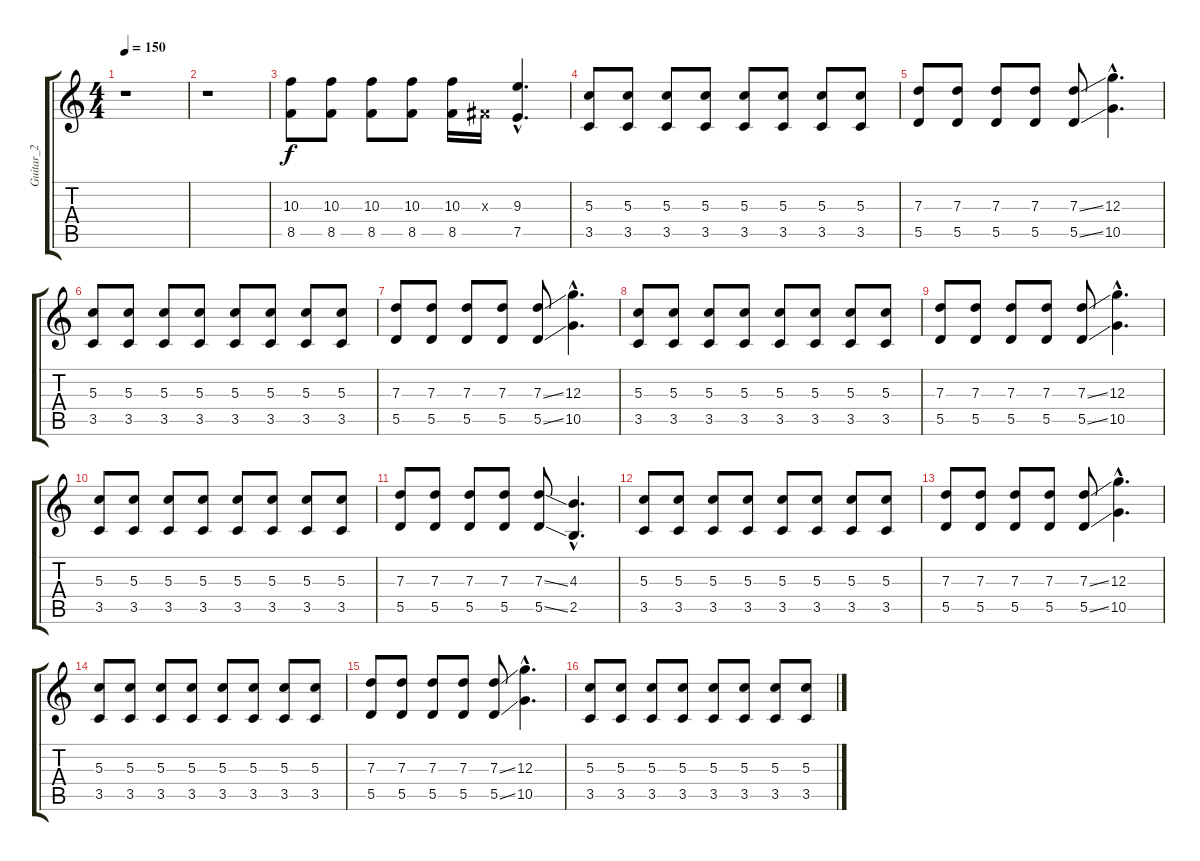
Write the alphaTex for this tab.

\track ("Guitar_2" "Guitar_2") {instrument distortionguitar}
\staff {score tabs}
\tuning (E4 B3 G3 D3 A2 E2) {hide}
\ts (4 4)
\tempo 150
\clef g2
\ks c
r.1{dy f} |
r.1 |
(10.3 8.5).8 (10.3 8.5).8 (10.3 8.5).8 (10.3 8.5).8 (10.3 8.5).16 -1.3{x}.16 (9.3{hac} 7.5{hac}).4{d} |
(5.3 3.5).8 (5.3 3.5).8 (5.3 3.5).8 (5.3 3.5).8 (5.3 3.5).8 (5.3 3.5).8 (5.3 3.5).8 (5.3 3.5).8 |
(7.3 5.5).8 (7.3 5.5).8 (7.3 5.5).8 (7.3 5.5).8 (7.3{ss} 5.5{ss}).8 (12.3{hac} 10.5{hac}).4{d} |
(5.3 3.5).8 (5.3 3.5).8 (5.3 3.5).8 (5.3 3.5).8 (5.3 3.5).8 (5.3 3.5).8 (5.3 3.5).8 (5.3 3.5).8 |
(7.3 5.5).8 (7.3 5.5).8 (7.3 5.5).8 (7.3 5.5).8 (7.3{ss} 5.5{ss}).8 (12.3{hac} 10.5{hac}).4{d} |
(5.3 3.5).8 (5.3 3.5).8 (5.3 3.5).8 (5.3 3.5).8 (5.3 3.5).8 (5.3 3.5).8 (5.3 3.5).8 (5.3 3.5).8 |
(7.3 5.5).8 (7.3 5.5).8 (7.3 5.5).8 (7.3 5.5).8 (7.3{ss} 5.5{ss}).8 (12.3{hac} 10.5{hac}).4{d} |
(5.3 3.5).8 (5.3 3.5).8 (5.3 3.5).8 (5.3 3.5).8 (5.3 3.5).8 (5.3 3.5).8 (5.3 3.5).8 (5.3 3.5).8 |
(7.3 5.5).8 (7.3 5.5).8 (7.3 5.5).8 (7.3 5.5).8 (7.3{ss} 5.5{ss}).8 (4.3{hac} 2.5{hac}).4{d} |
(5.3 3.5).8 (5.3 3.5).8 (5.3 3.5).8 (5.3 3.5).8 (5.3 3.5).8 (5.3 3.5).8 (5.3 3.5).8 (5.3 3.5).8 |
(7.3 5.5).8 (7.3 5.5).8 (7.3 5.5).8 (7.3 5.5).8 (7.3{ss} 5.5{ss}).8 (12.3{hac} 10.5{hac}).4{d} |
(5.3 3.5).8 (5.3 3.5).8 (5.3 3.5).8 (5.3 3.5).8 (5.3 3.5).8 (5.3 3.5).8 (5.3 3.5).8 (5.3 3.5).8 |
(7.3 5.5).8 (7.3 5.5).8 (7.3 5.5).8 (7.3 5.5).8 (7.3{ss} 5.5{ss}).8 (12.3{hac} 10.5{hac}).4{d} |
(5.3 3.5).8 (5.3 3.5).8 (5.3 3.5).8 (5.3 3.5).8 (5.3 3.5).8 (5.3 3.5).8 (5.3 3.5).8 (5.3 3.5).8
